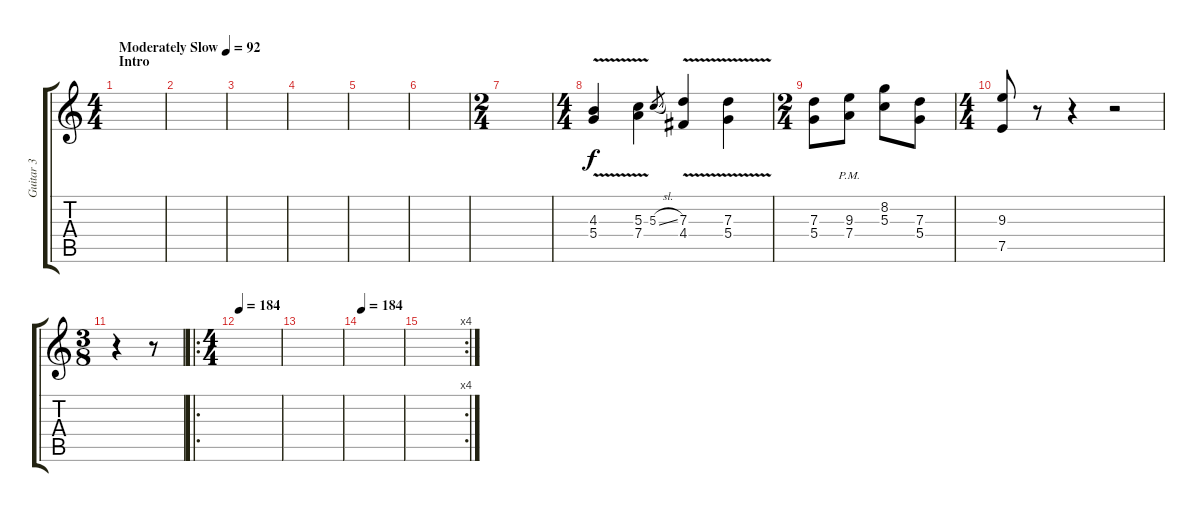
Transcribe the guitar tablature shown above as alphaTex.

\track ("Guitar 3" "Guitar 3") {instrument distortionguitar}
\staff {score tabs}
\tuning (E4 B3 G3 D3 A2 E2) {hide}
\ts (4 4)
\section ("" "Intro")
\tempo (92 "Moderately Slow")
\clef g2
\ks c
|
|
|
|
|
|
\ts (2 4)
|
\ts (4 4)
(4.3{v} 5.4{v}).4 (5.3{v} 7.4{v}).4 5.3{sl}.8{gr} (7.3{v} 4.4{v}).4 (7.3{v} 5.4{v}).4 |
\ts (2 4)
(7.3 5.4).8 (9.3{pm} 7.4{pm}).8 (8.2 5.3).8 (7.3 5.4).8 |
\ts (4 4)
(9.3 7.5).8 r.8 r.4 r.2 |
\ts (3 8)
r.4 r.8 |
\ro
\ts (4 4)
\tempo 184
|
|
\tempo 184
|
\rc 4
